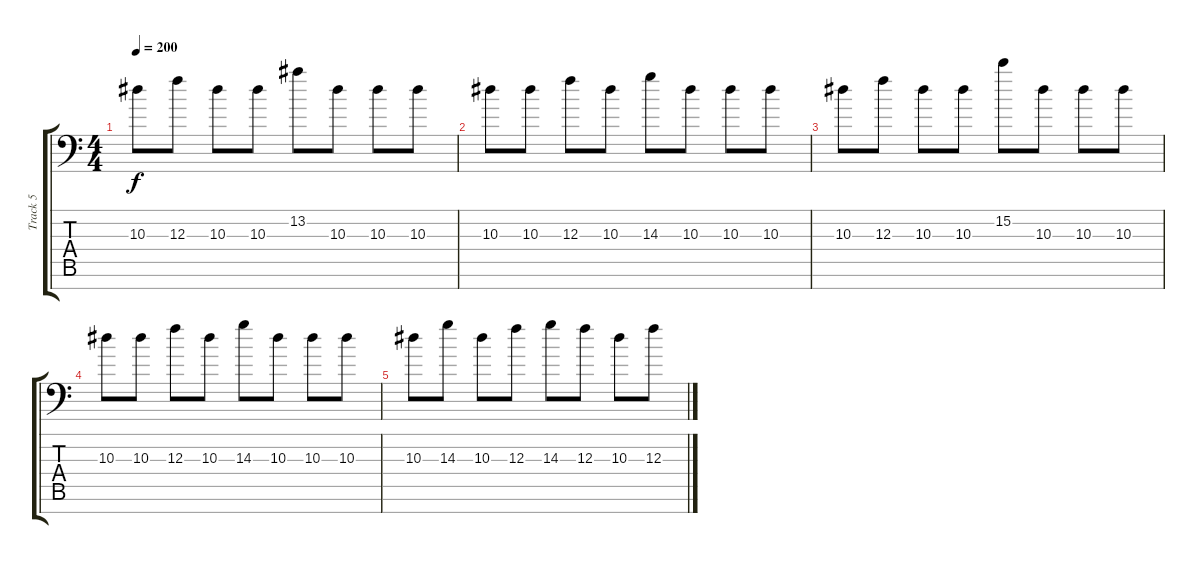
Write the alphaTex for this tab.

\track ("Track 5" "Track 5") {instrument distortionguitar}
\staff {score tabs}
\tuning (D4 A3 F3 C3 G2 D2 A1) {hide}
\ts (4 4)
\tempo 200
\clef f4
\ks c
10.3.8{dy f} 12.3.8 10.3.8 10.3.8 13.2.8 10.3.8 10.3.8 10.3.8 |
10.3.8 10.3.8 12.3.8 10.3.8 14.3.8 10.3.8 10.3.8 10.3.8 |
10.3.8 12.3.8 10.3.8 10.3.8 15.2.8 10.3.8 10.3.8 10.3.8 |
10.3.8 10.3.8 12.3.8 10.3.8 14.3.8 10.3.8 10.3.8 10.3.8 |
10.3.8 14.3.8 10.3.8 12.3.8 14.3.8 12.3.8 10.3.8 12.3.8
